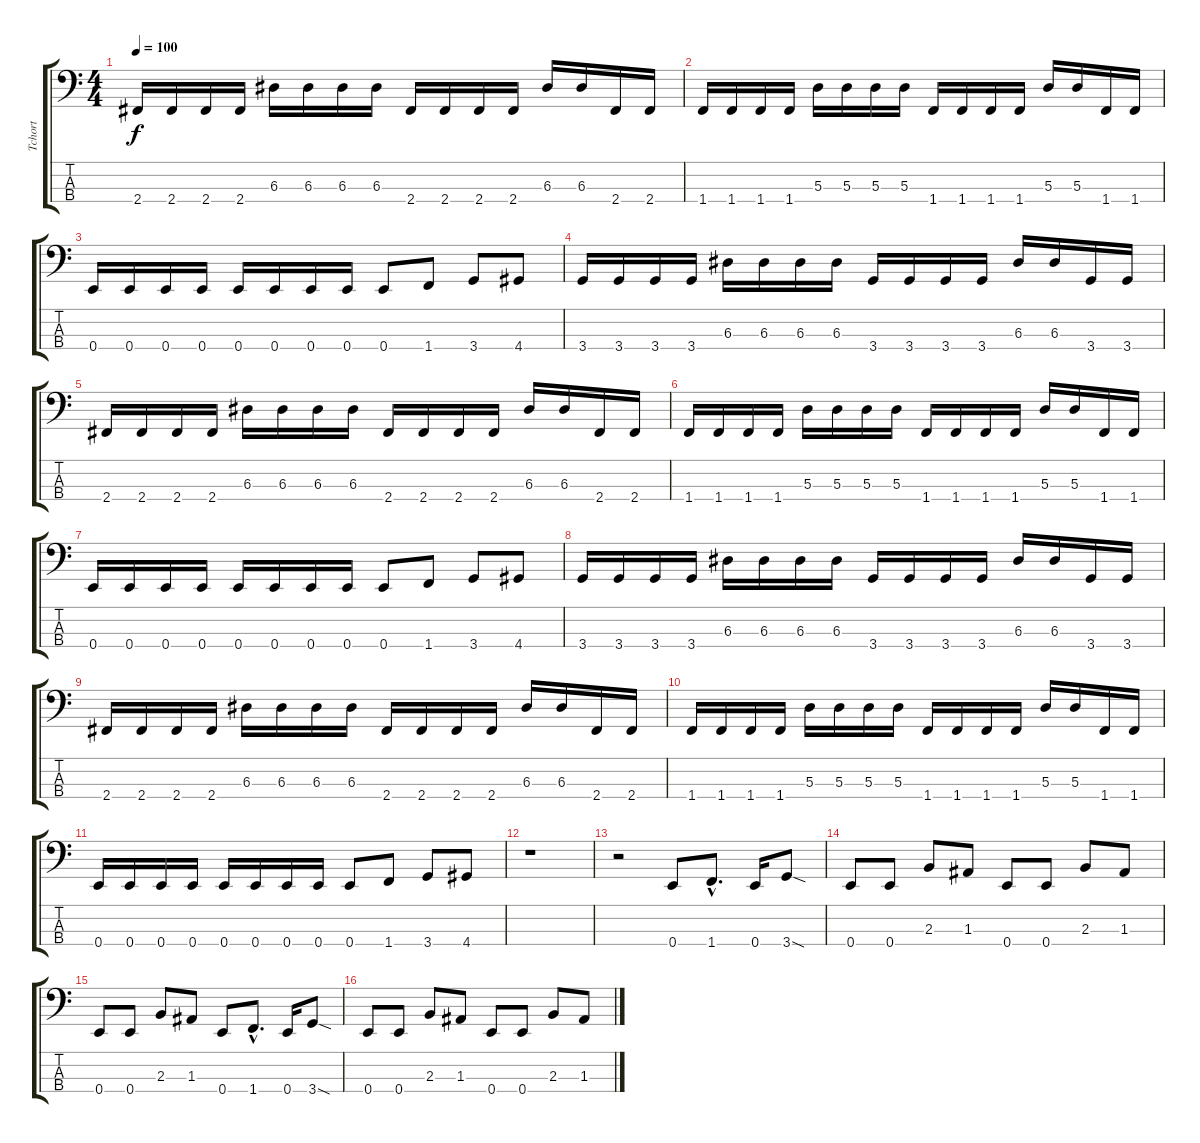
\track ("Tchort" "Tchort") {instrument electricbasspick}
\staff {score tabs}
\tuning (G2 D2 A1 E1) {hide}
\ts (4 4)
\tempo 100
\clef f4
\ks c
2.4.16{dy f} 2.4.16 2.4.16 2.4.16 6.3.16 6.3.16 6.3.16 6.3.16 2.4.16 2.4.16 2.4.16 2.4.16 6.3.16 6.3.16 2.4.16 2.4.16 |
1.4.16 1.4.16 1.4.16 1.4.16 5.3.16 5.3.16 5.3.16 5.3.16 1.4.16 1.4.16 1.4.16 1.4.16 5.3.16 5.3.16 1.4.16 1.4.16 |
0.4.16 0.4.16 0.4.16 0.4.16 0.4.16 0.4.16 0.4.16 0.4.16 0.4.8 1.4.8 3.4.8 4.4.8 |
3.4.16 3.4.16 3.4.16 3.4.16 6.3.16 6.3.16 6.3.16 6.3.16 3.4.16 3.4.16 3.4.16 3.4.16 6.3.16 6.3.16 3.4.16 3.4.16 |
2.4.16 2.4.16 2.4.16 2.4.16 6.3.16 6.3.16 6.3.16 6.3.16 2.4.16 2.4.16 2.4.16 2.4.16 6.3.16 6.3.16 2.4.16 2.4.16 |
1.4.16 1.4.16 1.4.16 1.4.16 5.3.16 5.3.16 5.3.16 5.3.16 1.4.16 1.4.16 1.4.16 1.4.16 5.3.16 5.3.16 1.4.16 1.4.16 |
0.4.16 0.4.16 0.4.16 0.4.16 0.4.16 0.4.16 0.4.16 0.4.16 0.4.8 1.4.8 3.4.8 4.4.8 |
3.4.16 3.4.16 3.4.16 3.4.16 6.3.16 6.3.16 6.3.16 6.3.16 3.4.16 3.4.16 3.4.16 3.4.16 6.3.16 6.3.16 3.4.16 3.4.16 |
2.4.16 2.4.16 2.4.16 2.4.16 6.3.16 6.3.16 6.3.16 6.3.16 2.4.16 2.4.16 2.4.16 2.4.16 6.3.16 6.3.16 2.4.16 2.4.16 |
1.4.16 1.4.16 1.4.16 1.4.16 5.3.16 5.3.16 5.3.16 5.3.16 1.4.16 1.4.16 1.4.16 1.4.16 5.3.16 5.3.16 1.4.16 1.4.16 |
0.4.16 0.4.16 0.4.16 0.4.16 0.4.16 0.4.16 0.4.16 0.4.16 0.4.8 1.4.8 3.4.8 4.4.8 |
r.1 |
r.2 0.4.8 1.4{hac}.8{d} 0.4.16 3.4{sod}.8 |
0.4.8 0.4.8 2.3.8 1.3.8 0.4.8 0.4.8 2.3.8 1.3.8 |
0.4.8 0.4.8 2.3.8 1.3.8 0.4.8 1.4{hac}.8{d} 0.4.16 3.4{sod}.8 |
0.4.8 0.4.8 2.3.8 1.3.8 0.4.8 0.4.8 2.3.8 1.3.8
